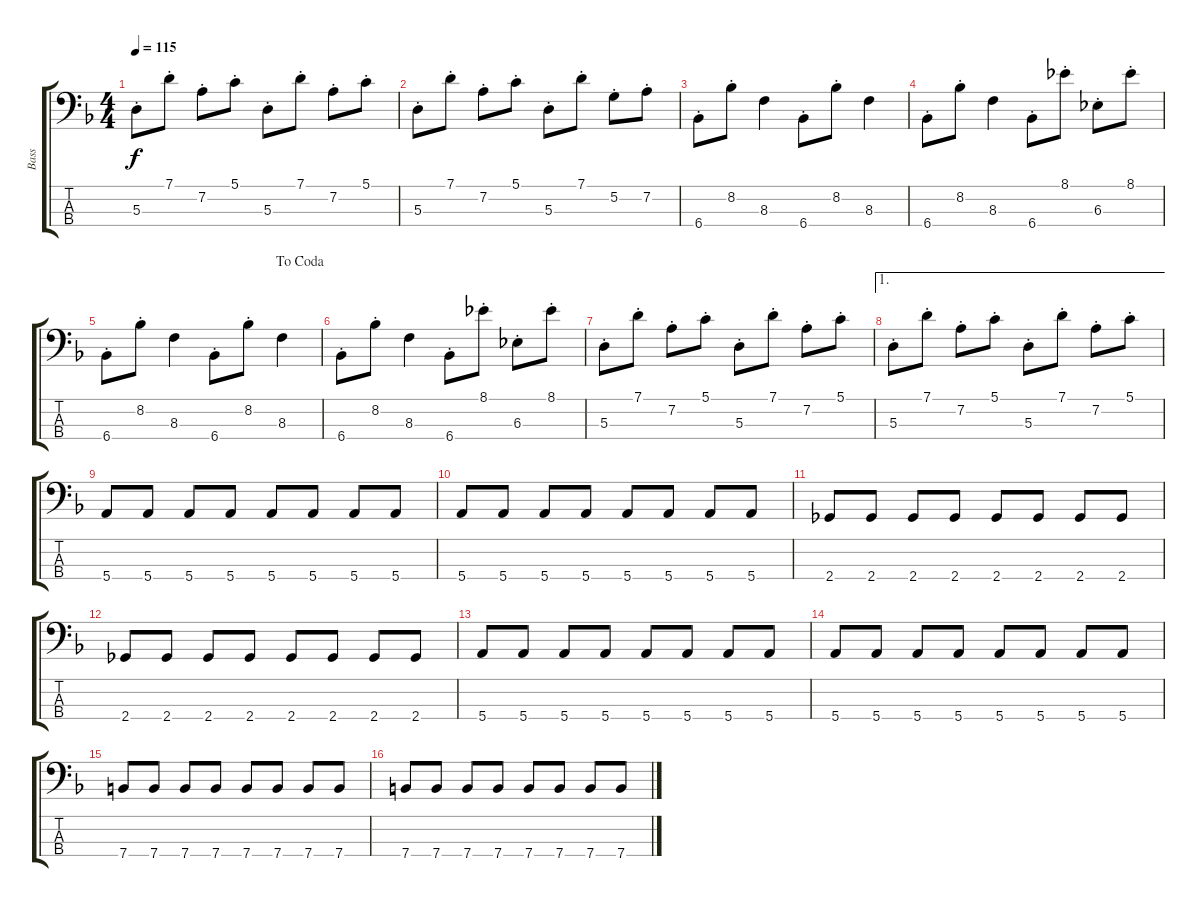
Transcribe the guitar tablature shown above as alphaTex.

\track ("Bass" "Bass") {instrument electricbasspick}
\staff {score tabs}
\tuning (G2 D2 A1 E1) {hide}
\ts (4 4)
\tempo 115
\clef f4
\ks dminor
5.3{st}.8{dy f} 7.1{st}.8 7.2{st}.8 5.1{st}.8 5.3{st}.8 7.1{st}.8 7.2{st}.8 5.1{st}.8 |
5.3{st}.8 7.1{st}.8 7.2{st}.8 5.1{st}.8 5.3{st}.8 7.1{st}.8 5.2{st}.8 7.2{st}.8 |
6.4{st}.8 8.2{st}.8 8.3.4 6.4{st}.8 8.2{st}.8 8.3.4 |
6.4{st}.8 8.2{st}.8 8.3.4 6.4{st}.8 8.1{st}.8 6.3{st}.8 8.1{st}.8 |
\jump dacoda
6.4{st}.8 8.2{st}.8 8.3.4 6.4{st}.8 8.2{st}.8 8.3.4 |
6.4{st}.8 8.2{st}.8 8.3.4 6.4{st}.8 8.1{st}.8 6.3{st}.8 8.1{st}.8 |
5.3{st}.8 7.1{st}.8 7.2{st}.8 5.1{st}.8 5.3{st}.8 7.1{st}.8 7.2{st}.8 5.1{st}.8 |
\ae 1
5.3{st}.8 7.1{st}.8 7.2{st}.8 5.1{st}.8 5.3{st}.8 7.1{st}.8 7.2{st}.8 5.1{st}.8 |
5.4.8 5.4.8 5.4.8 5.4.8 5.4.8 5.4.8 5.4.8 5.4.8 |
5.4.8 5.4.8 5.4.8 5.4.8 5.4.8 5.4.8 5.4.8 5.4.8 |
2.4.8 2.4.8 2.4.8 2.4.8 2.4.8 2.4.8 2.4.8 2.4.8 |
2.4.8 2.4.8 2.4.8 2.4.8 2.4.8 2.4.8 2.4.8 2.4.8 |
5.4.8 5.4.8 5.4.8 5.4.8 5.4.8 5.4.8 5.4.8 5.4.8 |
5.4.8 5.4.8 5.4.8 5.4.8 5.4.8 5.4.8 5.4.8 5.4.8 |
7.4.8 7.4.8 7.4.8 7.4.8 7.4.8 7.4.8 7.4.8 7.4.8 |
7.4.8 7.4.8 7.4.8 7.4.8 7.4.8 7.4.8 7.4.8 7.4.8
